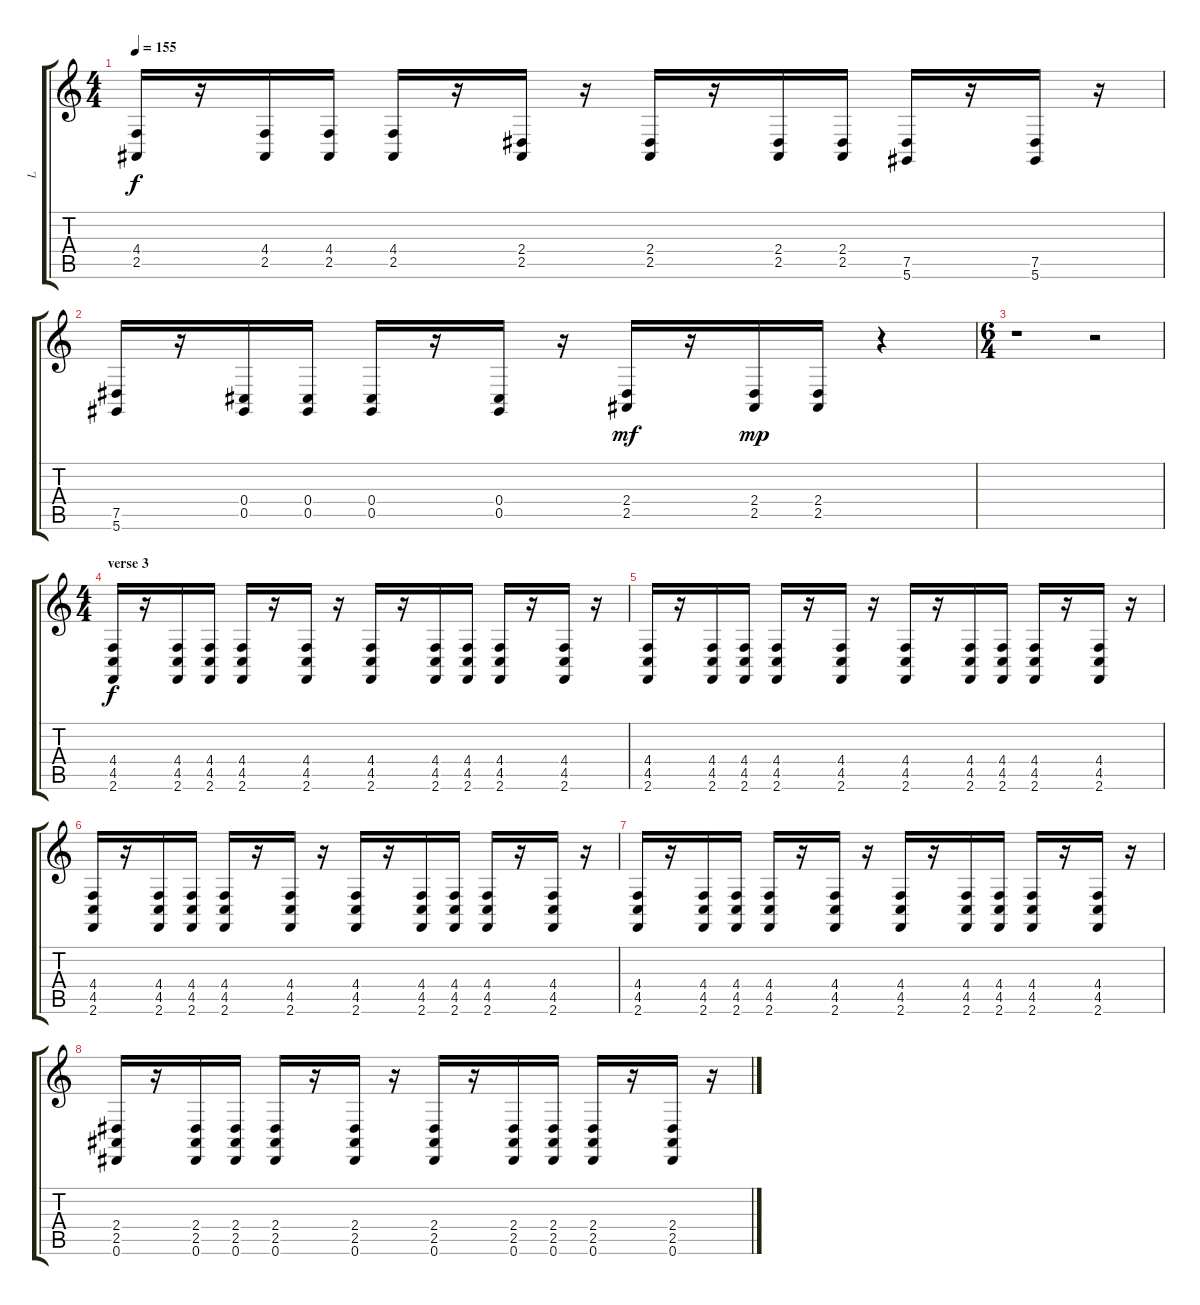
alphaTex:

\track ("L" "L") {instrument electricpiano2}
\staff {score tabs}
\tuning (Eb4 Bb3 Gb3 Db3 Ab2 Eb2) {hide}
\ts (4 4)
\tempo 155
\clef g2
\ks c
(4.4 2.5).16{dy f} r.16 (4.4 2.5).16 (4.4 2.5).16 (4.4 2.5).16 r.16 (2.4 2.5).16 r.16 (2.4 2.5).16 r.16 (2.4 2.5).16 (2.4 2.5).16 (7.5 5.6).16 r.16 (7.5 5.6).16 r.16 |
(7.5 5.6).16 r.16 (0.4 0.5).16 (0.4 0.5).16 (0.4 0.5).16 r.16 (0.4 0.5).16 r.16 (2.4 2.5).16{dy mf} r.16 (2.4 2.5).16{dy mp} (2.4 2.5).16 r.4 |
\ts (6 4)
r.1 r.2 |
\ts (4 4)
\section ("" "verse 3")
(4.4 4.5 2.6).16{dy f} r.16 (4.4 4.5 2.6).16 (4.4 4.5 2.6).16 (4.4 4.5 2.6).16 r.16 (4.4 4.5 2.6).16 r.16 (4.4 4.5 2.6).16 r.16 (4.4 4.5 2.6).16 (4.4 4.5 2.6).16 (4.4 4.5 2.6).16 r.16 (4.4 4.5 2.6).16 r.16 |
(4.4 4.5 2.6).16 r.16 (4.4 4.5 2.6).16 (4.4 4.5 2.6).16 (4.4 4.5 2.6).16 r.16 (4.4 4.5 2.6).16 r.16 (4.4 4.5 2.6).16 r.16 (4.4 4.5 2.6).16 (4.4 4.5 2.6).16 (4.4 4.5 2.6).16 r.16 (4.4 4.5 2.6).16 r.16 |
(4.4 4.5 2.6).16 r.16 (4.4 4.5 2.6).16 (4.4 4.5 2.6).16 (4.4 4.5 2.6).16 r.16 (4.4 4.5 2.6).16 r.16 (4.4 4.5 2.6).16 r.16 (4.4 4.5 2.6).16 (4.4 4.5 2.6).16 (4.4 4.5 2.6).16 r.16 (4.4 4.5 2.6).16 r.16 |
(4.4 4.5 2.6).16 r.16 (4.4 4.5 2.6).16 (4.4 4.5 2.6).16 (4.4 4.5 2.6).16 r.16 (4.4 4.5 2.6).16 r.16 (4.4 4.5 2.6).16 r.16 (4.4 4.5 2.6).16 (4.4 4.5 2.6).16 (4.4 4.5 2.6).16 r.16 (4.4 4.5 2.6).16 r.16 |
(2.4 2.5 0.6).16 r.16 (2.4 2.5 0.6).16 (2.4 2.5 0.6).16 (2.4 2.5 0.6).16 r.16 (2.4 2.5 0.6).16 r.16 (2.4 2.5 0.6).16 r.16 (2.4 2.5 0.6).16 (2.4 2.5 0.6).16 (2.4 2.5 0.6).16 r.16 (2.4 2.5 0.6).16 r.16
